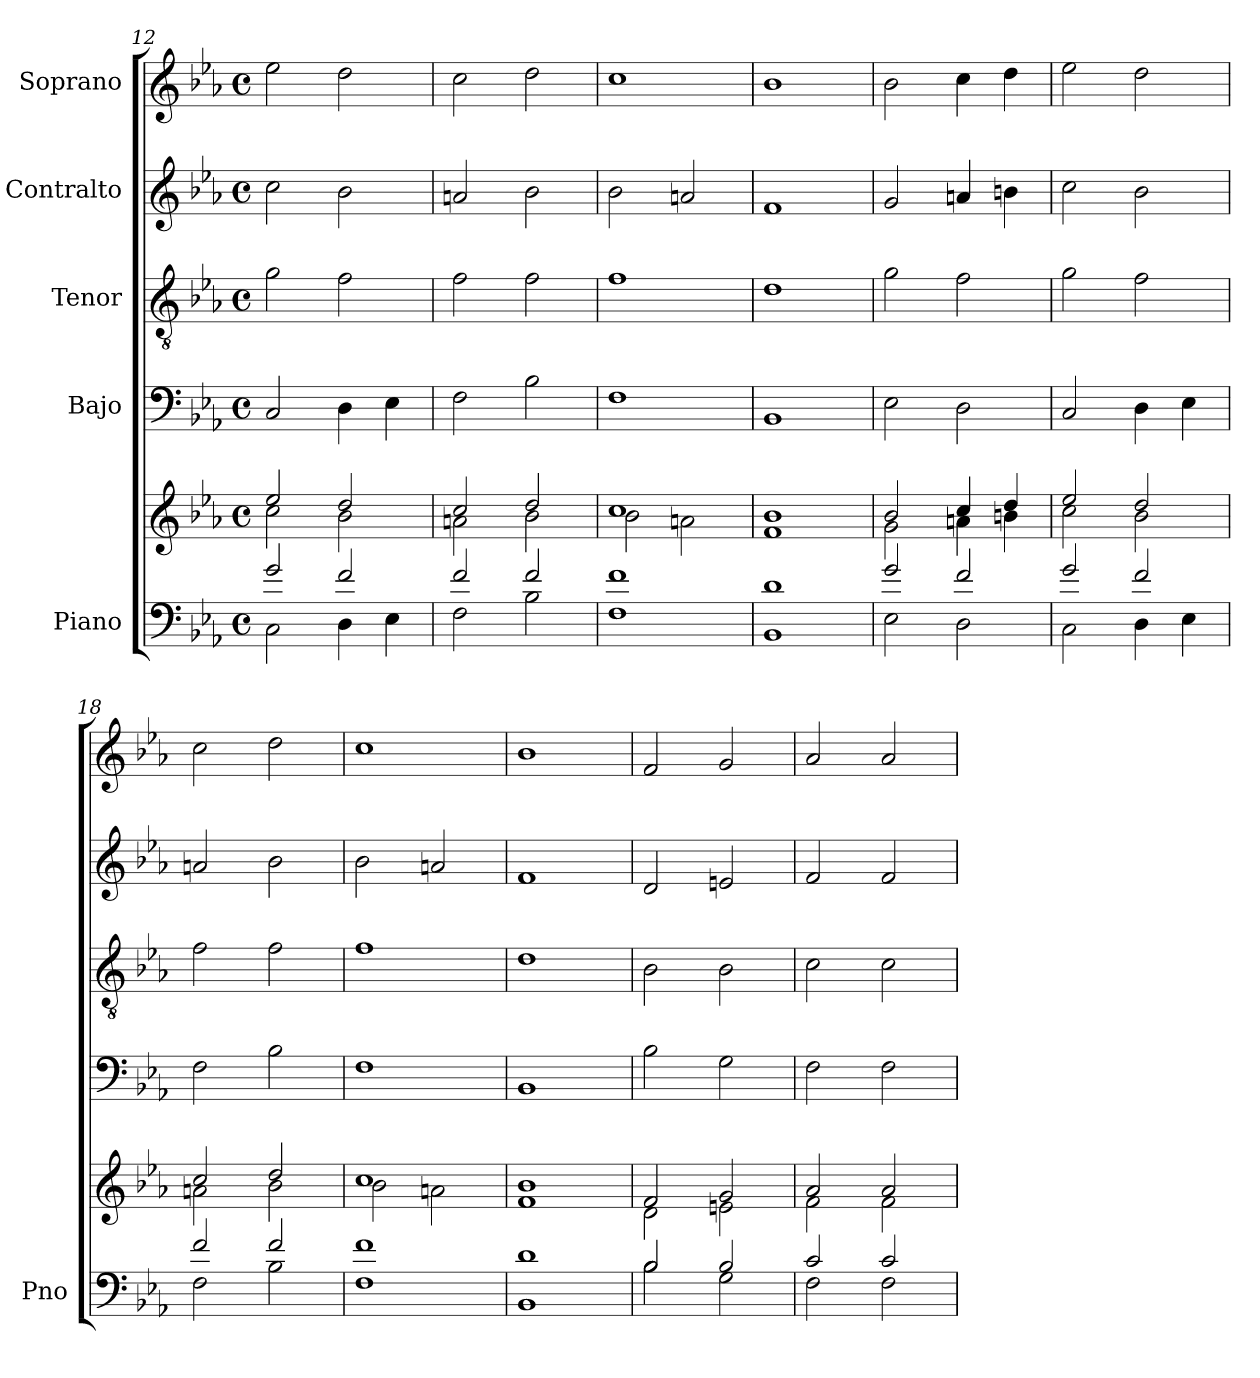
**kern	**kern	**kern	**kern	**kern	**kern
*part5	*part5	*part4	*part3	*part2	*part1
*staff6	*staff5	*staff4	*staff3	*staff2	*staff1
*I"Piano	*	*I"Bajo	*I"Tenor	*I"Contralto	*I"Soprano
*I'Pno	*	*	*	*	*
*clefF4	*clefG2	*clefF4	*clefGv2	*clefG2	*clefG2
*k[b-e-a-]	*k[b-e-a-]	*k[b-e-a-]	*k[b-e-a-]	*k[b-e-a-]	*k[b-e-a-]
*M4/4	*M4/4	*M4/4	*M4/4	*M4/4	*M4/4
*met(c)	*met(c)	*met(c)	*met(c)	*met(c)	*met(c)
=12	=12	=12	=12	=12	=12
*^	*^	*	*	*	*
2g/	2C\	2ee-/	2cc\	2C/	2g\	2cc\	2ee-\
2f/	4D\	2dd/	2b-\	4D\	2f\	2b-\	2dd\
.	4E-\	.	.	4E-\	.	.	.
=13	=13	=13	=13	=13	=13	=13	=13
2f/	2F\	2cc/	2an\	2F\	2f\	2an/	2cc\
2f/	2B-\	2dd/	2b-\	2B-\	2f\	2b-\	2dd\
=14	=14	=14	=14	=14	=14	=14	=14
1f	1F	1cc	2b-\	1F	1f	2b-\	1cc
.	.	.	2an\	.	.	2an/	.
=15	=15	=15	=15	=15	=15	=15	=15
1d	1BB-	1b-	1f	1BB-	1d	1f	1b-
=16	=16	=16	=16	=16	=16	=16	=16
2g/	2E-\	2b-/	2g\	2E-\	2g\	2g/	2b-\
2f/	2D\	4cc/	4an\	2D\	2f\	4an/	4cc\
.	.	4dd/	4bn\	.	.	4bn\	4dd\
=17	=17	=17	=17	=17	=17	=17	=17
2g/	2C\	2ee-/	2cc\	2C/	2g\	2cc\	2ee-\
2f/	4D\	2dd/	2b-\	4D\	2f\	2b-\	2dd\
.	4E-\	.	.	4E-\	.	.	.
=18	=18	=18	=18	=18	=18	=18	=18
2f/	2F\	2cc/	2an\	2F\	2f\	2an/	2cc\
2f/	2B-\	2dd/	2b-\	2B-\	2f\	2b-\	2dd\
!!LO:PB:g=z
=19	=19	=19	=19	=19	=19	=19	=19
1f	1F	1cc	2b-\	1F	1f	2b-\	1cc
.	.	.	2an\	.	.	2an/	.
=20	=20	=20	=20	=20	=20	=20	=20
1d	1BB-	1b-	1f	1BB-	1d	1f	1b-
=21	=21	=21	=21	=21	=21	=21	=21
2B-/	2B-\	2f/	2d\	2B-\	2B-\	2d/	2f/
2B-/	2G\	2g/	2en\	2G\	2B-\	2en/	2g/
=22	=22	=22	=22	=22	=22	=22	=22
2c/	2F\	2a-/	2f\	2F\	2c\	2f/	2a-/
2c/	2F\	2a-/	2f\	2F\	2c\	2f/	2a-/
*v	*v	*	*	*	*	*	*
*	*v	*v	*	*	*	*
=	=	=	=	=	=
*-	*-	*-	*-	*-	*-
